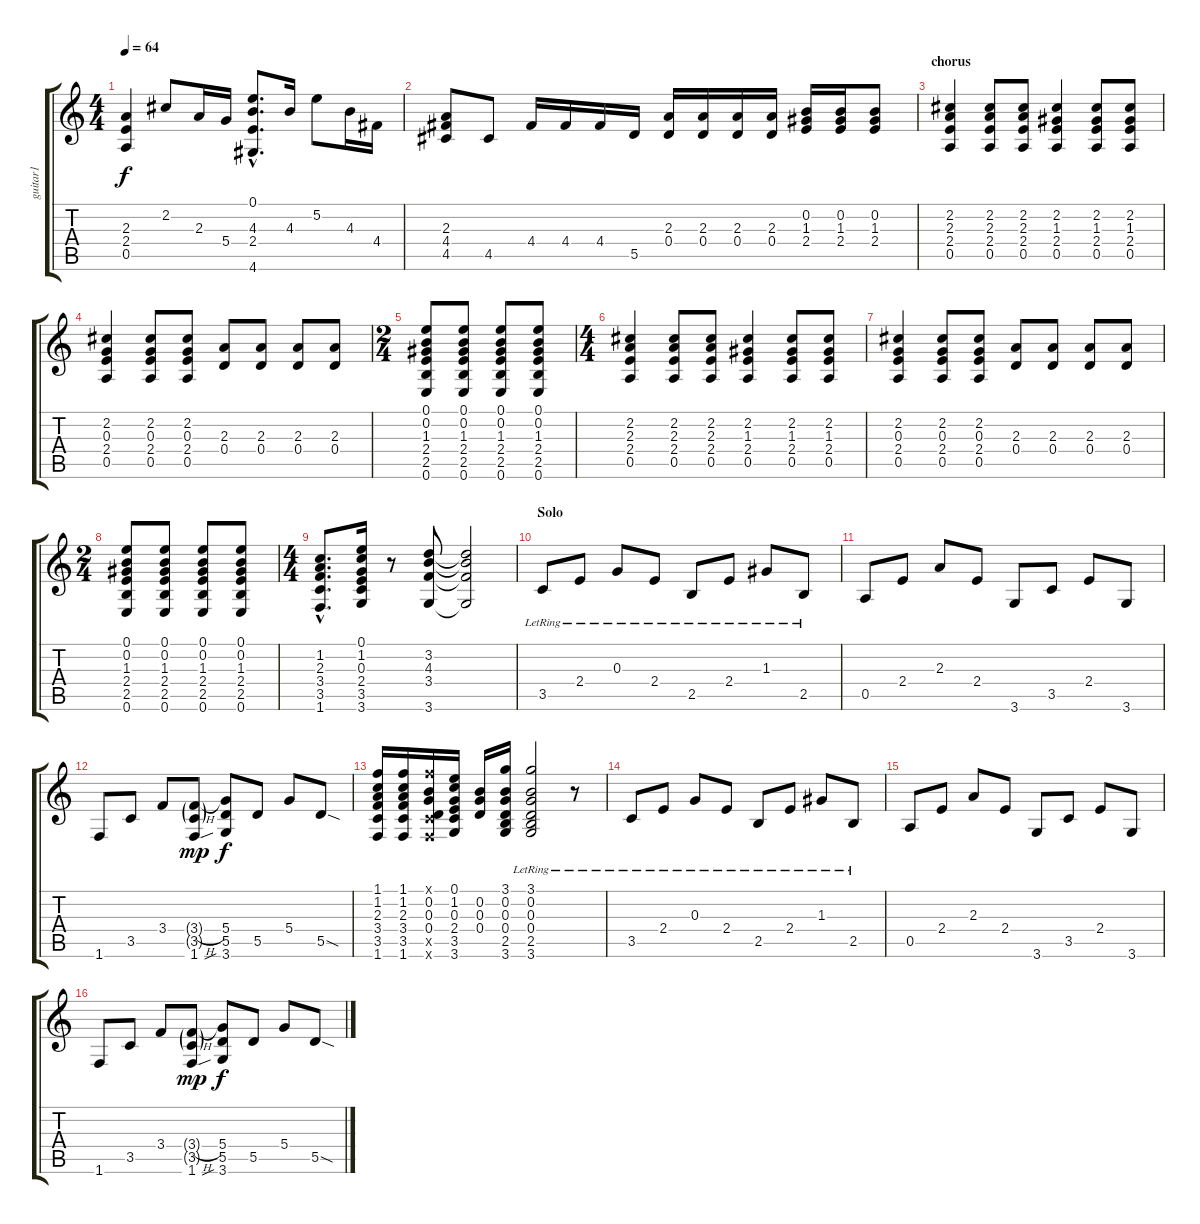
\track ("guitar1" "guitar1") {instrument electricguitarmuted}
\staff {score tabs}
\tuning (E4 B3 G3 D3 A2 E2) {hide}
\ts (4 4)
\tempo 64
\clef g2
\ks c
(2.3 2.4 0.5).4{dy f} 2.2.8 2.3.16 5.4.16 (0.1{hac} 4.3{hac} 2.4{hac} 4.6{hac}).8{d} 4.3.16 5.2.8 4.3.16 4.4.16 |
(2.3 4.4 4.5).8 4.5.8 4.4.16 4.4.16 4.4.16 5.5.16 (2.3 0.4).16 (2.3 0.4).16 (2.3 0.4).16 (2.3 0.4).16 (0.2 1.3 2.4).16 (0.2 1.3 2.4).16 (0.2 1.3 2.4).8 |
\section ("" "chorus")
(2.2 2.3 2.4 0.5).4 (2.2 2.3 2.4 0.5).8 (2.2 2.3 2.4 0.5).8 (2.2 1.3 2.4 0.5).4 (2.2 1.3 2.4 0.5).8 (2.2 1.3 2.4 0.5).8 |
(2.2 0.3 2.4 0.5).4 (2.2 0.3 2.4 0.5).8 (2.2 0.3 2.4 0.5).8 (2.3 0.4).8 (2.3 0.4).8 (2.3 0.4).8 (2.3 0.4).8 |
\ts (2 4)
(0.1 0.2 1.3 2.4 2.5 0.6).8 (0.1 0.2 1.3 2.4 2.5 0.6).8 (0.1 0.2 1.3 2.4 2.5 0.6).8 (0.1 0.2 1.3 2.4 2.5 0.6).8 |
\ts (4 4)
(2.2 2.3 2.4 0.5).4 (2.2 2.3 2.4 0.5).8 (2.2 2.3 2.4 0.5).8 (2.2 1.3 2.4 0.5).4 (2.2 1.3 2.4 0.5).8 (2.2 1.3 2.4 0.5).8 |
(2.2 0.3 2.4 0.5).4 (2.2 0.3 2.4 0.5).8 (2.2 0.3 2.4 0.5).8 (2.3 0.4).8 (2.3 0.4).8 (2.3 0.4).8 (2.3 0.4).8 |
\ts (2 4)
(0.1 0.2 1.3 2.4 2.5 0.6).8 (0.1 0.2 1.3 2.4 2.5 0.6).8 (0.1 0.2 1.3 2.4 2.5 0.6).8 (0.1 0.2 1.3 2.4 2.5 0.6).8 |
\ts (4 4)
(1.2{hac} 2.3{hac} 3.4{hac} 3.5{hac} 1.6{hac}).8{d} (0.1 1.2 0.3 2.4 3.5 3.6).16 r.8 (3.2 4.3 3.4 3.6).8 (3.2{t} 4.3{t} 3.4{t} 3.6{t}).2 |
\section ("" "Solo")
3.5{lr}.8 2.4{lr}.8 0.3{lr}.8 2.4{lr}.8 2.5{lr}.8 2.4{lr}.8 1.3{lr}.8 2.5{lr}.8 |
0.5.8 2.4.8 2.3.8 2.4.8 3.6.8 3.5.8 2.4.8 3.6.8 |
1.6.8 3.5.8 3.4.8 (3.4{h g} 3.5{g} 1.6{sou}).8{dy mp} (5.4 5.5 3.6).8{dy f} 5.5.8 5.4.8 5.5{sod}.8 |
(1.1 1.2 2.3 3.4 3.5 1.6).16 (1.1 1.2 2.3 3.4 3.5 1.6).16 (1.1{x} 0.2 0.3 0.4 3.5{x} 1.6{x}).16 (0.1 1.2 0.3 2.4 3.5 3.6).16 (0.2 0.3 0.4).16 (3.1 0.2 0.3 0.4 2.5 3.6).16 (3.1 0.2 0.3 0.4 2.5 3.6{lr}).2 r.8 |
3.5{lr}.8 2.4{lr}.8 0.3{lr}.8 2.4{lr}.8 2.5{lr}.8 2.4{lr}.8 1.3{lr}.8 2.5{lr}.8 |
0.5.8 2.4.8 2.3.8 2.4.8 3.6.8 3.5.8 2.4.8 3.6.8 |
1.6.8 3.5.8 3.4.8 (3.4{h g} 3.5{g} 1.6{sou}).8{dy mp} (5.4 5.5 3.6).8{dy f} 5.5.8 5.4.8 5.5{sod}.8
